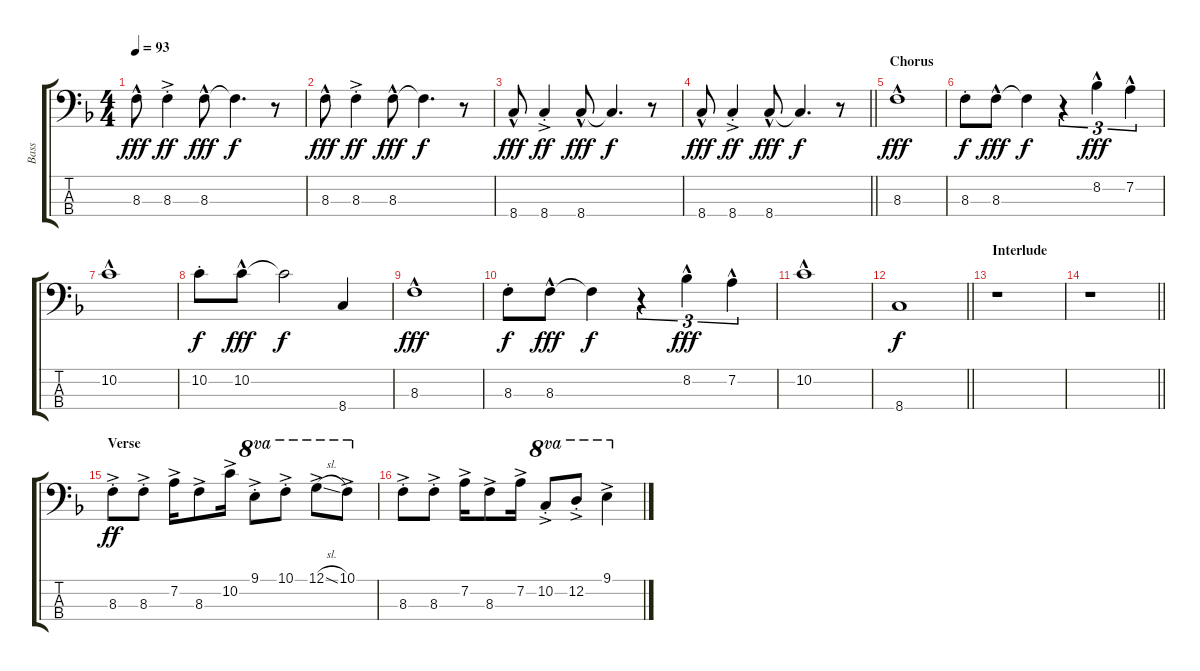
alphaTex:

\track ("Bass" "Bass") {instrument electricbasspick}
\staff {score tabs}
\tuning (G2 D2 A1 E1) {hide}
\ts (4 4)
\tempo 93
\clef f4
\ks f
8.3{hac}.8{dy fff} 8.3{ac st}.4{dy ff} 8.3{hac}.8{dy fff} 8.3{t}.4{d dy f} r.8 |
8.3{hac}.8{dy fff} 8.3{ac st}.4{dy ff} 8.3{hac}.8{dy fff} 8.3{t}.4{d dy f} r.8 |
8.4{hac}.8{dy fff} 8.4{ac st}.4{dy ff} 8.4{hac}.8{dy fff} 8.4{t}.4{d dy f} r.8 |
\barLineRight lightlight
8.4{hac}.8{dy fff} 8.4{ac st}.4{dy ff} 8.4{hac}.8{dy fff} 8.4{t}.4{d dy f} r.8 |
\section ("" "Chorus")
8.3{hac}.1{dy fff} |
8.3{st}.8{dy f} 8.3{hac}.8{dy fff} 8.3{t}.4{dy f} r.4{tu (3 2)} 8.2{hac}.4{tu (3 2) dy fff} 7.2{hac}.4{tu (3 2)} |
10.2{hac}.1 |
10.2{st}.8{dy f} 10.2{hac}.8{dy fff} 10.2{t}.2{dy f} 8.4.4 |
8.3{hac}.1{dy fff} |
8.3{st}.8{dy f} 8.3{hac}.8{dy fff} 8.3{t}.4{dy f} r.4{tu (3 2)} 8.2{hac}.4{tu (3 2) dy fff} 7.2{hac}.4{tu (3 2)} |
10.2{hac}.1 |
\barLineRight lightlight
8.4.1{dy f} |
\section ("" "Interlude")
r.1 |
\barLineRight lightlight
r.1 |
\section ("" "Verse")
8.3{ac st}.8{dy ff} 8.3{ac st}.8 7.2{ac}.16 8.3{ac}.8 10.2{ac}.16 9.1{ac st}.8{ot 8va} 10.1{ac st}.8{ot 8va} 12.1{sl ac}.8{ot 8va} 10.1{ac}.8{ot 8va} |
8.3{ac st}.8 8.3{ac st}.8 7.2{ac}.16 8.3{ac}.8 7.2{ac}.16 10.2{ac st}.8{ot 8va} 12.2{ac st}.8{ot 8va} 9.1{ac}.4{ot 8va}
